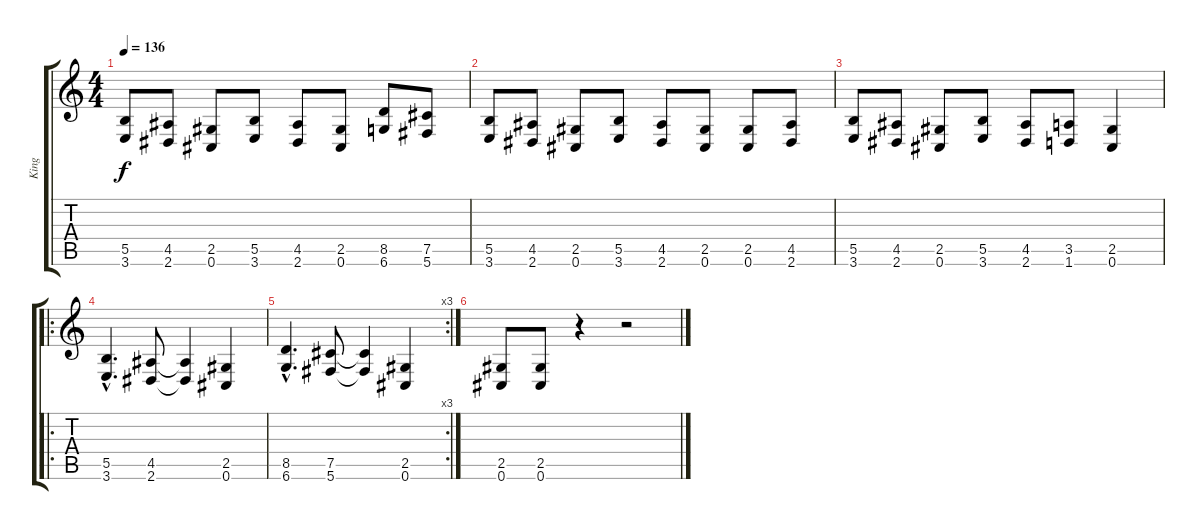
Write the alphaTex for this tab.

\track ("King" "King") {instrument overdrivenguitar}
\staff {score tabs}
\tuning (Db4 Ab3 E3 B2 Gb2 Db2) {hide}
\ts (4 4)
\tempo 136
\clef g2
\ks c
(5.5 3.6).8{dy f} (4.5 2.6).8 (2.5 0.6).8 (5.5 3.6).8 (4.5 2.6).8 (2.5 0.6).8 (8.5 6.6).8 (7.5 5.6).8 |
(5.5 3.6).8 (4.5 2.6).8 (2.5 0.6).8 (5.5 3.6).8 (4.5 2.6).8 (2.5 0.6).8 (2.5 0.6).8 (4.5 2.6).8 |
(5.5 3.6).8 (4.5 2.6).8 (2.5 0.6).8 (5.5 3.6).8 (4.5 2.6).8 (3.5 1.6).8 (2.5 0.6).4 |
\ro
(5.5{hac} 3.6{hac}).4{d} (4.5 2.6).8 (4.5{t} 2.6{t}).4 (2.5 0.6).4 |
\rc 3
(8.5{hac} 6.6{hac}).4{d} (7.5 5.6).8 (7.5{t} 5.6{t}).4 (2.5 0.6).4 |
(2.5 0.6).8 (2.5 0.6).8 r.4 r.2
